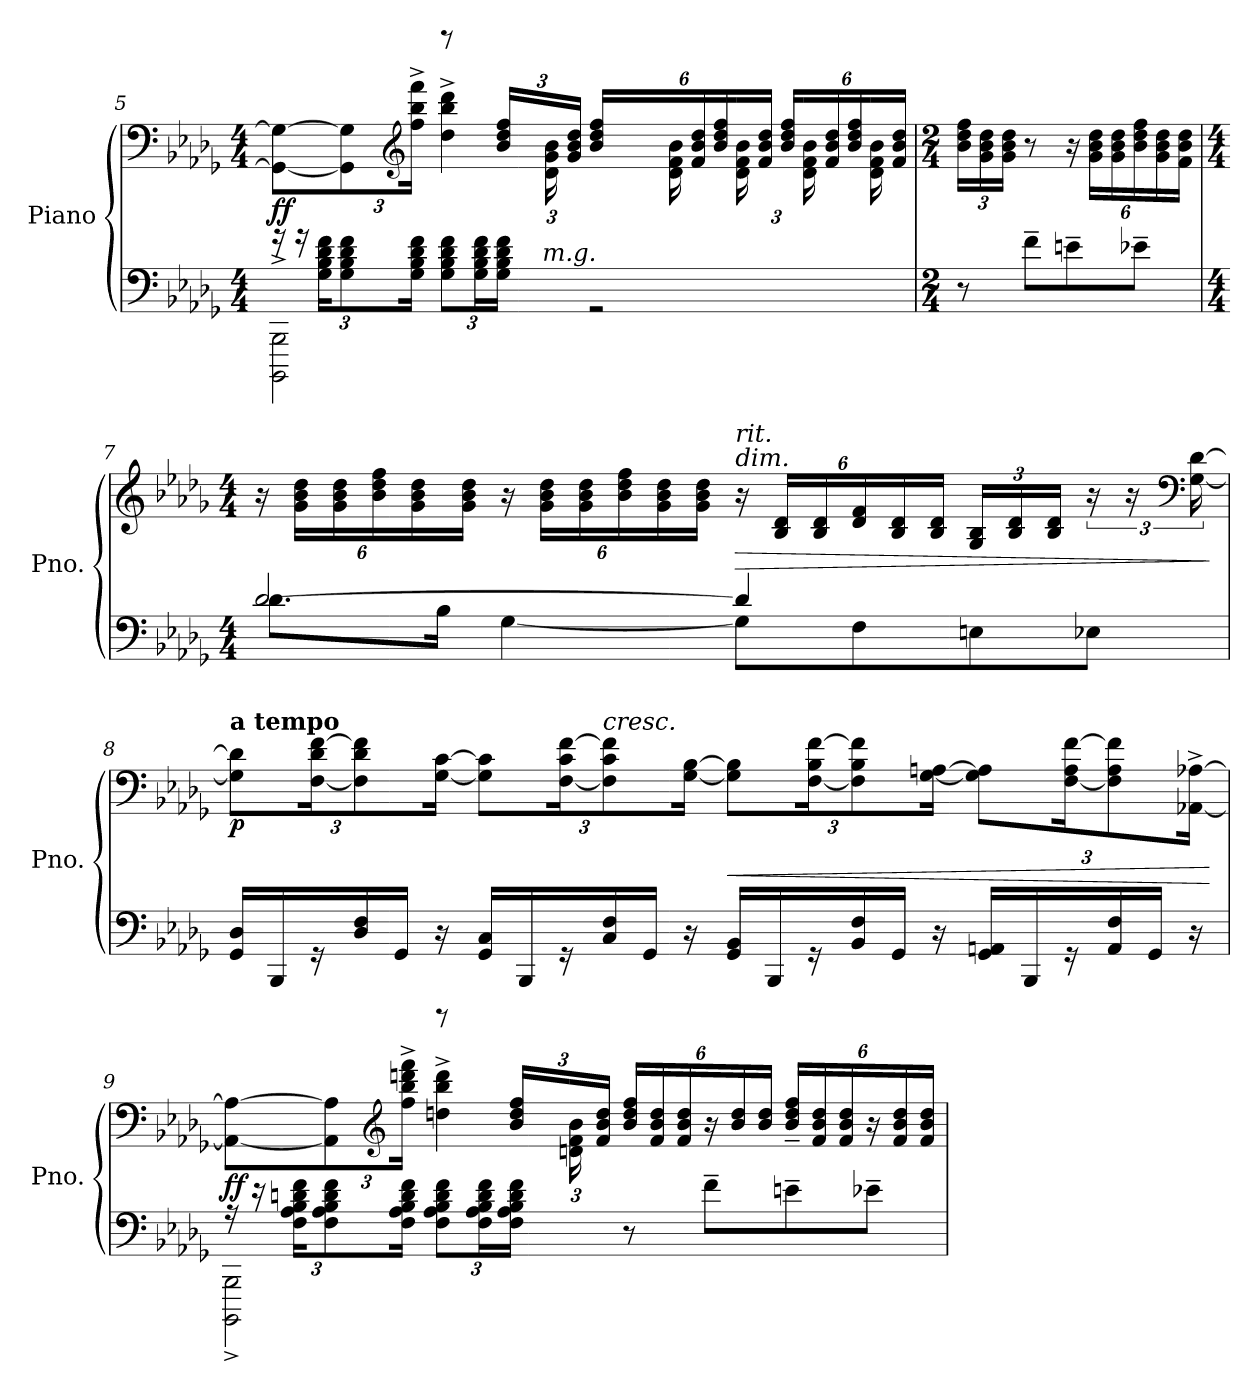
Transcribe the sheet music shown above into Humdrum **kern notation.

**kern	**kern	**dynam
*part1	*part1	*part1
*staff2	*staff1	*staff1/2
*I"Piano	*	*
*I'Pno.	*	*
!!LO:LB:g=z
*clefF4	*clefF4	*
*k[b-e-a-d-g-]	*k[b-e-a-d-g-]	*
*M4/4	*M4/4	*
=5	=5	=5
*^	*	*
*	*Xbrackettup	*	*
*	*^	*^	*
*	*	*	*	*^	*
*	*	*	*	*	*^	*
!	!	!	!	!	!	!	!LO:DY:a=2
2BBBB-\^ 2BBB-\^	24rg	2ryy	8GG-\_ 8G-\_L	4ryy	12%5ryy	24%13ryy	ff
.	24rg	.	.	.	.	.	.
.	24G-\ 24B-\ 24d-\ 24f\KL	.	.	.	.	.	.
*	*	*	*Xbrackettup	*	*	*	*
.	12G-\ 12B-\ 12d-\ 12f\	.	12GG-\] 12G-\]	.	.	.	.
*	*	*	*clefG2	*	*	*	*
.	24G-\ 24B-\ 24d-\ 24f\Jk	.	24ff\^ 24bb-\^ 24fff\^Jk	.	.	.	.
.	12G-\ 12B-\ 12d-\ 12f\L	.	4dd-\^ 4bb-\^ 4ddd-\^	8raaaa	.	.	.
.	24G-\ 24B-\ 24d-\ 24f\L	.	.	.	.	.	.
.	24G-\ 24B-\ 24d-\ 24f\JJ	.	.	24b-/ 24dd-/ 24ff/LL	.	.	.
!	!LO:TX:a:i:t=m.g.	!	!	!	!	!	!
.	24ryy	.	.	24ryy	24d-\ 24g-\ 24b-\	.	.
.	24ryy	.	.	24g-/ 24b-/ 24dd-/JJ	24%13ryy	.	.
*	*	*Xtuplet	*	*	*	*	*
2rGG	2ryy	24ryy	24b-/ 24dd-/ 24ff/LL	2ryy	.	.	.
.	.	24ryy	24ryy	.	.	24d-\ 24f\ 24b-\	.
.	.	24ryy	24f/ 24b-/ 24dd-/	.	.	12ryy	.
.	.	24ryy	24b-/ 24dd-/ 24ff/	.	.	.	.
.	.	24ryy	24ryy	.	.	24d-\ 24f\ 24b-\	.
.	.	24ryy	24f/ 24b-/ 24dd-/JJ	.	.	12ryy	.
.	.	24ryy	24b-/ 24dd-/ 24ff/LL	.	.	.	.
.	.	24ryy	24ryy	.	.	24d-\ 24f\ 24b-\	.
.	.	24ryy	24f/ 24b-/ 24dd-/	.	.	12ryy	.
.	.	24ryy	24b-/ 24dd-/ 24ff/	.	.	.	.
.	.	24ryy	24ryy	.	.	24d-\ 24f\ 24b-\	.
.	.	24ryy	24f/ 24b-/ 24dd-/JJ	.	.	24ryy	.
*v	*v	*v	*	*	*	*	*
*	*v	*v	*v	*v	*
=6	=6	=6
*M2/4	*M2/4	*
8r	24b-\ 24dd-\ 24ff\LL	.
.	24g-\ 24b-\ 24dd-\	.
.	24g-\ 24b-\ 24dd-\JJ	.
8f~\L	8r	.
8en~\	24r	.
.	24g-\ 24b-\ 24dd-\LL	.
.	24g-\ 24b-\ 24dd-\	.
8e-X~\J	24b-\ 24dd-\ 24ff\	.
.	24g-\ 24b-\ 24dd-\	.
.	24f\ 24b-\ 24dd-\JJ	.
!!LO:LB:g=z
=7	=7	=7
*M4/4	*M4/4	*
*^	*	*
[2d-/	8.d-\L	24r	.
.	.	24g-\ 24b-\ 24dd-\LL	.
.	.	24g-\ 24b-\ 24dd-\	.
.	.	24b-\ 24dd-\ 24ff\	.
.	.	24g-\ 24b-\ 24dd-\	.
.	16B-\Jk	.	.
.	.	24g-\ 24b-\ 24dd-\JJ	.
.	[4G-\	24r	.
.	.	24g-\ 24b-\ 24dd-\LL	.
.	.	24g-\ 24b-\ 24dd-\	.
.	.	24b-\ 24dd-\ 24ff\	.
.	.	24g-\ 24b-\ 24dd-\	.
.	.	24g-\ 24b-\ 24dd-\JJ	.
!	!	!LO:TX:a:i:t=dim.	!
!	!	!LO:TX:a:i:t=rit.	!
!	!	!	!LO:HP:b
4d-/]	8G-\L]	24r	>
.	.	24B-/ 24d-/LL	.
.	.	24B-/ 24d-/	.
.	8F\	24d-/ 24f/	.
.	.	24B-/ 24d-/	.
.	.	24B-/ 24d-/JJ	.
8ryy	8En\	24G-/ 24B-/LL	.
.	.	24B-/ 24d-/	.
.	.	24B-/ 24d-/JJ	.
*	*	*brackettup	*
8ryy	8E-X\J	24r	.
.	.	24r	.
*	*	*clefF4	*
.	.	[24G-\ [24d-\	.
*v	*v	*	*
.	.	]
=8	=8	=8
*	*Xbrackettup	*
!	!LO:TX:a:B:t=a tempo	!
!	!	!LO:DY:b
24GG-/ 24D-/LL	12G-\] 12d-\]L	p
24BBB-/	.	.
24r	[24F\ 24d-\ [24f\K	.
24D-/ 24F/	12F\] 12d-\ 12f\]	.
24GG-/JJ	.	.
24r	[24G-\ [24c\Jk	.
24GG-/ 24C/LL	12G-\] 12c\]L	.
24BBB-/	.	.
24r	[24F\ 24c\ [24f\K	.
!	!LO:TX:a:i:t=cresc.	!
24C/ 24F/	12F\] 12c\ 12f\]	.
24GG-/JJ	.	.
24r	[24G-\ [24B-\Jk	.
!	!	!LO:HP:b
24GG-/ 24BB-/LL	12G-\] 12B-\]L	<
24BBB-/	.	.
24r	[24F\ 24B-\ [24f\K	.
24BB-/ 24F/	12F\] 12B-\ 12f\]	.
24GG-/JJ	.	.
24r	[24G-\ [24An\Jk	.
24GG-/ 24AAn/LL	12G-\] 12A\]L	.
24BBB-/	.	.
24r	[24F\ 24A\ [24f\K	.
24AA/ 24F/	12F\] 12A\ 12f\]	.
24GG-/JJ	.	.
24r	[24AA-X\^ [24A-X\^Jk	.
.	.	[
!!LO:LB:g=z
=9	=9	=9
*tuplet	*	*
*^	*^	*
*	*	*	*^	*
!	!	!	!	!	!LO:DY:a=2
24r	2BBBB-\^ 2BBB-\^	8AA-\_ 8A-\_L	4ryy	12%5ryy	ff
24r	.	.	.	.	.
24F\ 24A-\ 24B-\ 24dn\ 24f\KL	.	.	.	.	.
12F\ 12A-\ 12B-\ 12d\ 12f\	.	12AA-\] 12A-\]	.	.	.
*	*	*clefG2	*	*	*
24F\ 24A-\ 24B-\ 24d\ 24f\Jk	.	24ff\^ 24bb-\^ 24dddn\^ 24fff\^Jk	.	.	.
12F\ 12A-\ 12B-\ 12d\ 12f\L	.	4ddn\^ 4bb-\^ 4ddd\^	8raaaa	.	.
24F\ 24A-\ 24B-\ 24d\ 24f\L	.	.	.	.	.
24F\ 24A-\ 24B-\ 24d\ 24f\JJ	.	.	24b-/ 24dd/ 24ff/LL	.	.
24ryy	.	.	24ryy	24dn\ 24f\ 24b-\	.
24ryy	.	.	24f/ 24b-/ 24dd/JJ	24%13ryy	.
8r	2ryy	24b-/ 24dd/ 24ff/LL	2ryy	.	.
.	.	24f/ 24b-/ 24dd/	.	.	.
.	.	24f/ 24b-/ 24dd/	.	.	.
8f~\L	.	24r	.	.	.
.	.	24b-/ 24dd/	.	.	.
.	.	24b-/ 24dd/JJ	.	.	.
8en~\	.	24b-/~ 24dd/~ 24ff/~LL	.	.	.
.	.	24f/ 24b-/ 24dd/	.	.	.
.	.	24f/ 24b-/ 24dd/	.	.	.
8e-X~\J	.	24r	.	.	.
.	.	24f/ 24b-/ 24dd/	.	.	.
.	.	24f/ 24b-/ 24dd/JJ	.	.	.
*v	*v	*	*	*	*
*	*v	*v	*v	*
=	=	=
*-	*-	*-
